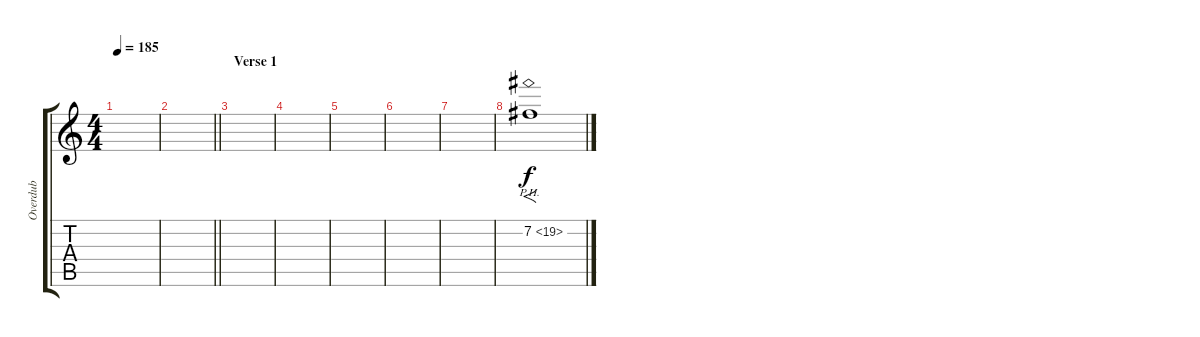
\track ("Overdub" "Overdub") {instrument overdrivenguitar}
\staff {score tabs}
\tuning (E4 B3 G3 D3 A2 E2) {hide}
\ts (4 4)
\tempo 185
\clef g2
\ks c
|
\barLineRight lightlight
|
\section ("" "Verse 1")
|
|
|
|
|
7.2{ph 12}.1{f}
